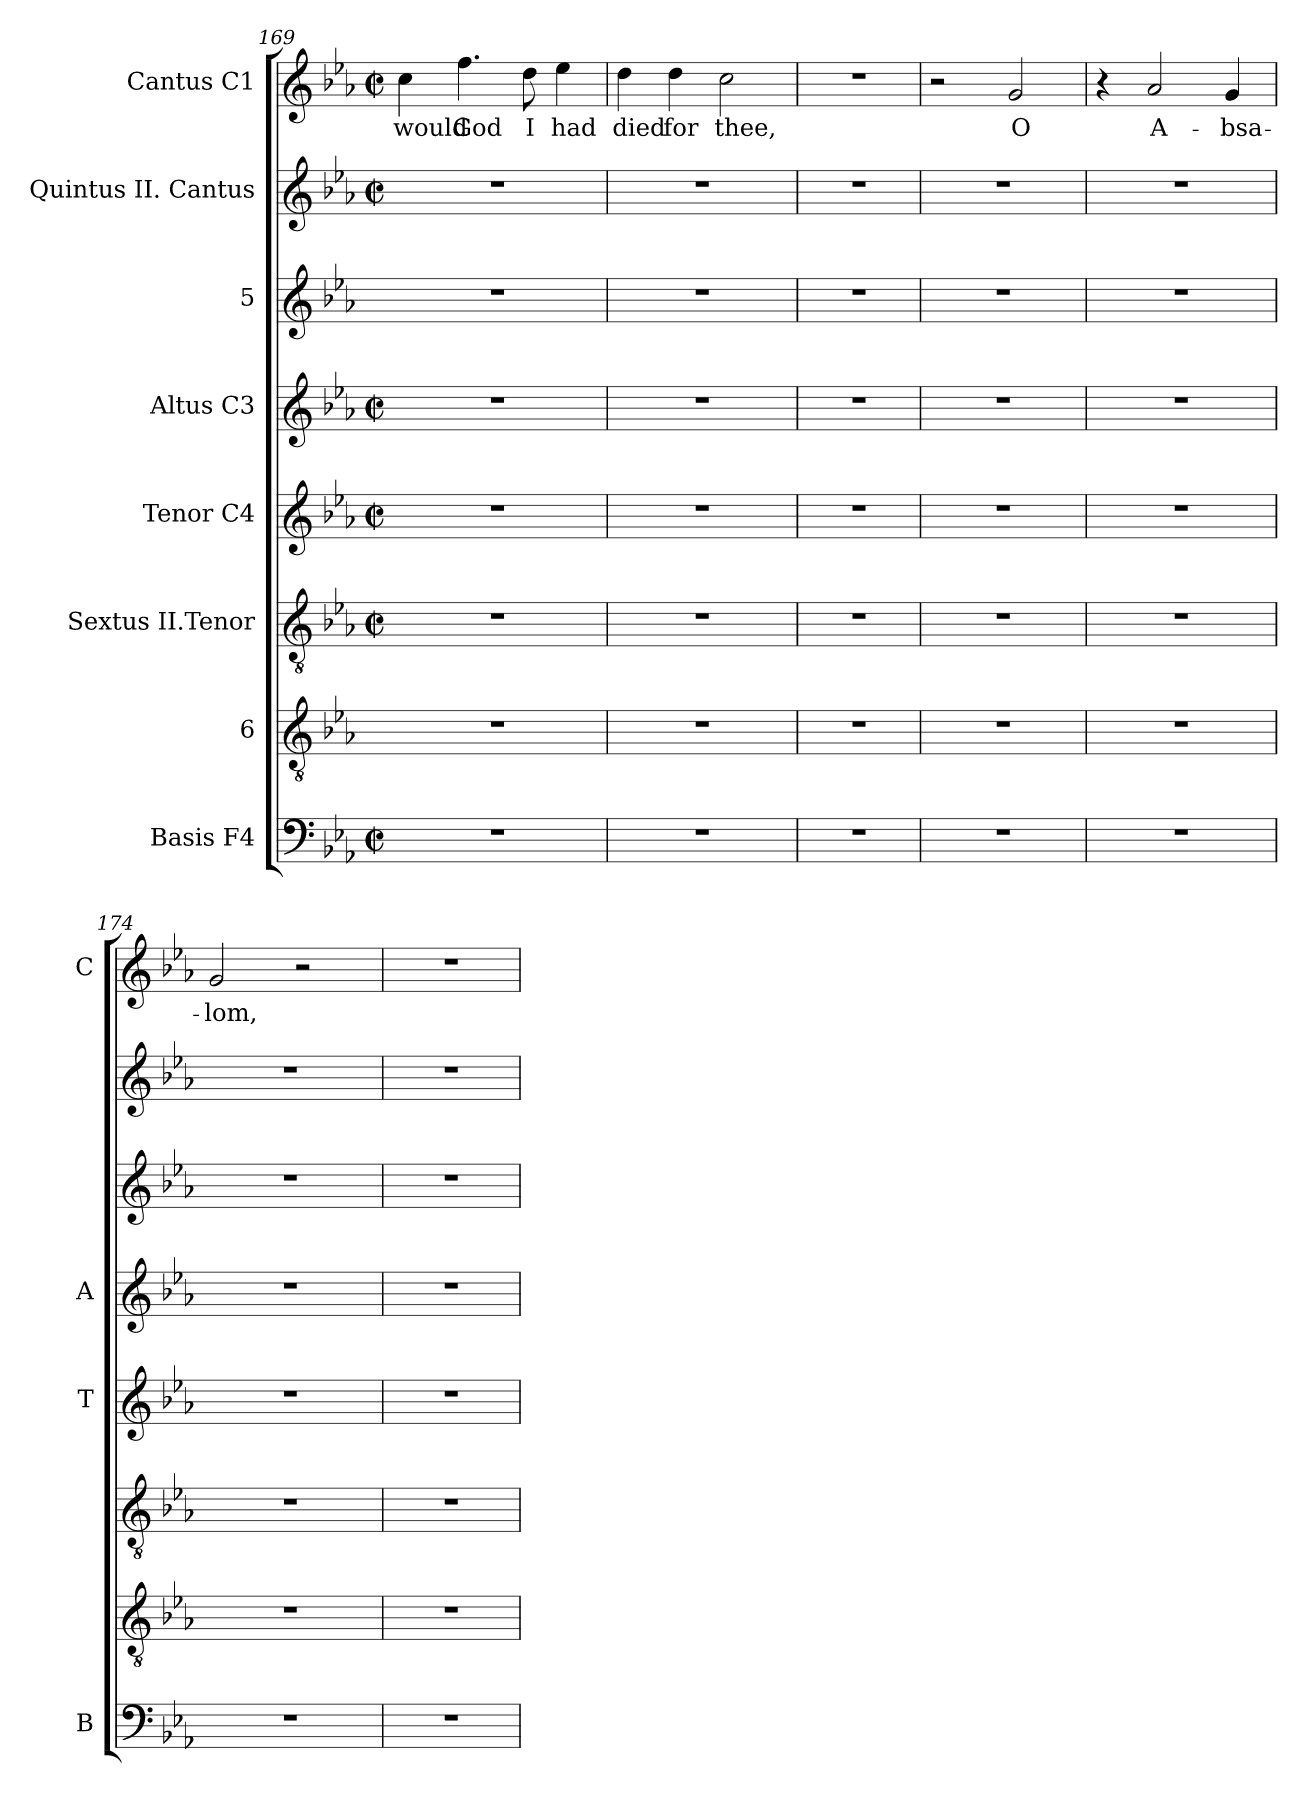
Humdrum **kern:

**kern	**kern	**kern	**kern	**kern	**kern	**kern	**kern	**text
*part8	*part7	*part6	*part5	*part4	*part3	*part2	*part1	*part1
*staff8	*staff7	*staff6	*staff5	*staff4	*staff3	*staff2	*staff1	*staff1
*I"Basis F4	*I"6	*I"Sextus II.Tenor	*I"Tenor C4	*I"Altus C3	*I"5	*I"Quintus II. Cantus	*I"Cantus C1	*
*I'B	*	*	*I'T	*I'A	*	*	*I'C	*
*clefF4	*clefGv2	*clefGv2	*clefG2	*clefG2	*clefG2	*clefG2	*clefG2	*
*k[b-e-a-]	*k[b-e-a-]	*k[b-e-a-]	*k[b-e-a-]	*k[b-e-a-]	*k[b-e-a-]	*k[b-e-a-]	*k[b-e-a-]	*
*E-:	*E-:	*E-:	*E-:	*E-:	*E-:	*E-:	*E-:	*
*M2/2	*	*M2/2	*M2/2	*M2/2	*	*M2/2	*M2/2	*
*met(c|)	*	*met(c|)	*met(c|)	*met(c|)	*	*met(c|)	*met(c|)	*
=169	=169	=169	=169	=169	=169	=169	=169	=169
!	!	!	!	!	!	!	!	!LO:LY:b
1r	1r	1r	1r	1r	1r	1r	4cc\	would
!	!	!	!	!	!	!	!	!LO:LY:b
.	.	.	.	.	.	.	4.ff\	God
!	!	!	!	!	!	!	!	!LO:LY:b
.	.	.	.	.	.	.	8dd\	I
!	!	!	!	!	!	!	!	!LO:LY:b
.	.	.	.	.	.	.	4ee-\	had
=170	=170	=170	=170	=170	=170	=170	=170	=170
!	!	!	!	!	!	!	!	!LO:LY:b
1r	1r	1r	1r	1r	1r	1r	4dd\	died
!	!	!	!	!	!	!	!	!LO:LY:b
.	.	.	.	.	.	.	4dd\	for
!	!	!	!	!	!	!	!	!LO:LY:b
.	.	.	.	.	.	.	2cc\	thee,
!!LO:LB:g=z
=171	=171	=171	=171	=171	=171	=171	=171	=171
1r	1r	1r	1r	1r	1r	1r	1r	.
=172	=172	=172	=172	=172	=172	=172	=172	=172
1r	1r	1r	1r	1r	1r	1r	2r	.
!	!	!	!	!	!	!	!	!LO:LY:b
.	.	.	.	.	.	.	2g/	O
=173	=173	=173	=173	=173	=173	=173	=173	=173
1r	1r	1r	1r	1r	1r	1r	4r	.
!	!	!	!	!	!	!	!	!LO:LY:b
.	.	.	.	.	.	.	2a-/	A-
!	!	!	!	!	!	!	!	!LO:LY:b
.	.	.	.	.	.	.	4g/	-bsa-
=174	=174	=174	=174	=174	=174	=174	=174	=174
!	!	!	!	!	!	!	!	!LO:LY:b
1r	1r	1r	1r	1r	1r	1r	2g/	-lom,
.	.	.	.	.	.	.	2r	.
=175	=175	=175	=175	=175	=175	=175	=175	=175
1r	1r	1r	1r	1r	1r	1r	1r	.
=	=	=	=	=	=	=	=	=
*-	*-	*-	*-	*-	*-	*-	*-	*-
